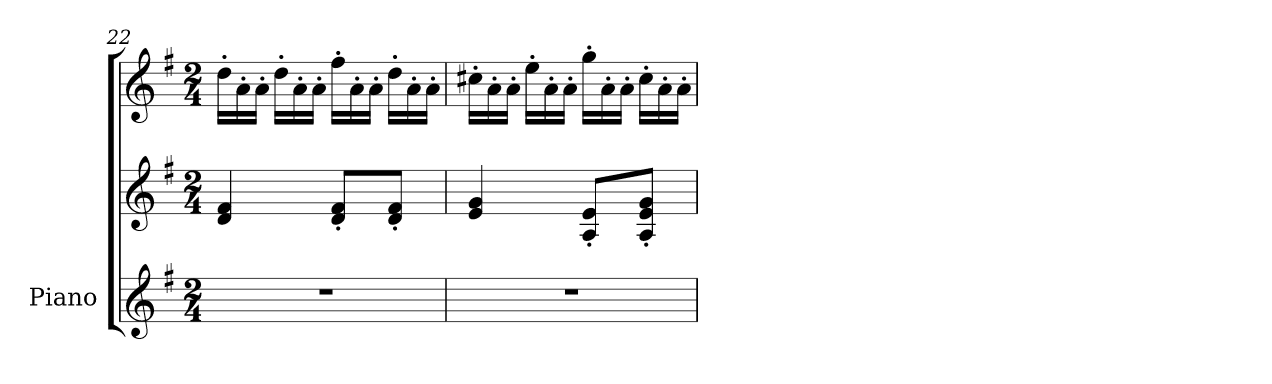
**kern	**kern	**kern
*part1	*part1	*part1
*staff3	*staff2	*staff1
*I"Piano	*	*
*I'Pno	*	*
*clefG2	*clefG2	*clefG2
*k[f#]	*k[f#]	*k[f#]
*M2/4	*M2/4	*M2/4
*	*	*Xtuplet
=22	=22	=22
2r	4d/ 4f#/	24dd'\LL
.	.	24a'\
.	.	24a'\JJ
.	.	24dd'\LL
.	.	24a'\
.	.	24a'\JJ
.	8d/' 8f#/'L	24ff#'\LL
.	.	24a'\
.	.	24a'\JJ
.	8d/' 8f#/'J	24dd'\LL
.	.	24a'\
.	.	24a'\JJ
!!LO:LB:g=z
=23	=23	=23
2r	4e/ 4g/	24cc#X'\LL
.	.	24a'\
.	.	24a'\JJ
.	.	24ee'\LL
.	.	24a'\
.	.	24a'\JJ
.	8A/' 8e/'L	24gg'\LL
.	.	24a'\
.	.	24a'\JJ
.	8A/' 8e/' 8g/'J	24cc#'\LL
.	.	24a'\
.	.	24a'\JJ
=	=	=
*-	*-	*-
